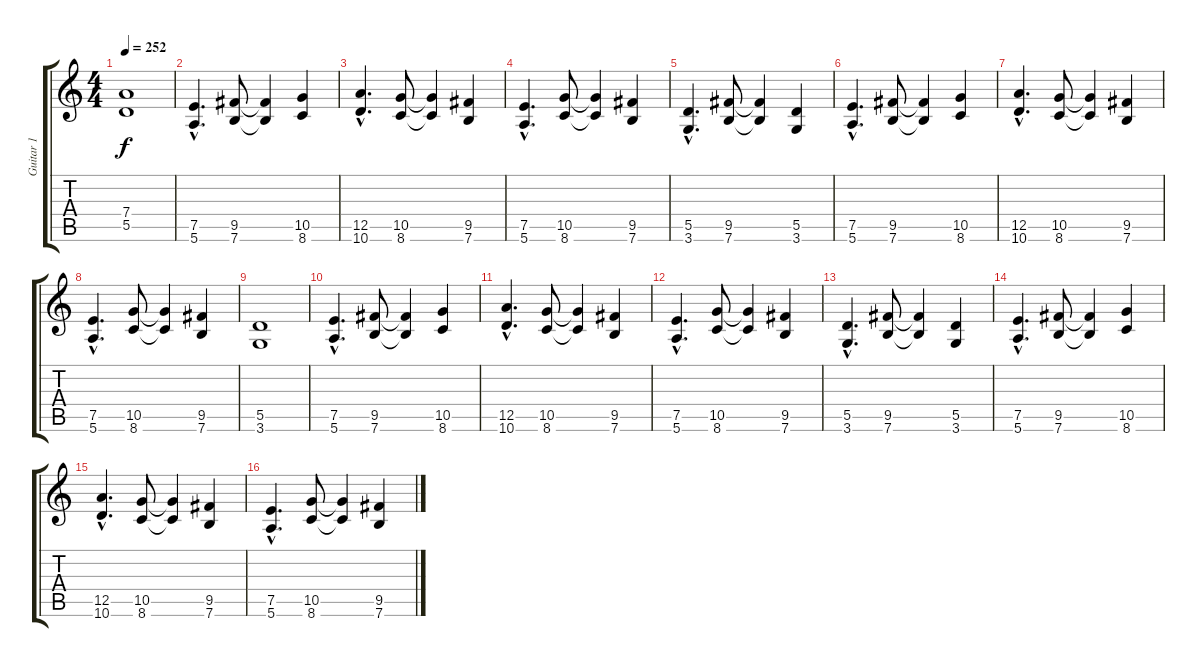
\track ("Guitar 1" "Guitar 1") {instrument distortionguitar}
\staff {score tabs}
\tuning (E4 B3 G3 D3 A2 E2) {hide}
\ts (4 4)
\tempo 252
\clef g2
\ks c
(7.4 5.5).1{dy f} |
(7.5{hac} 5.6{hac}).4{d} (9.5 7.6).8 (9.5{t} 7.6{t}).4 (10.5 8.6).4 |
(12.5{hac} 10.6{hac}).4{d} (10.5 8.6).8 (10.5{t} 8.6{t}).4 (9.5 7.6).4 |
(7.5{hac} 5.6{hac}).4{d} (10.5 8.6).8 (10.5{t} 8.6{t}).4 (9.5 7.6).4 |
(5.5{hac} 3.6{hac}).4{d} (9.5 7.6).8 (9.5{t} 7.6{t}).4 (5.5 3.6).4 |
(7.5{hac} 5.6{hac}).4{d} (9.5 7.6).8 (9.5{t} 7.6{t}).4 (10.5 8.6).4 |
(12.5{hac} 10.6{hac}).4{d} (10.5 8.6).8 (10.5{t} 8.6{t}).4 (9.5 7.6).4 |
(7.5{hac} 5.6{hac}).4{d} (10.5 8.6).8 (10.5{t} 8.6{t}).4 (9.5 7.6).4 |
(5.5 3.6).1 |
(7.5{hac} 5.6{hac}).4{d} (9.5 7.6).8 (9.5{t} 7.6{t}).4 (10.5 8.6).4 |
(12.5{hac} 10.6{hac}).4{d} (10.5 8.6).8 (10.5{t} 8.6{t}).4 (9.5 7.6).4 |
(7.5{hac} 5.6{hac}).4{d} (10.5 8.6).8 (10.5{t} 8.6{t}).4 (9.5 7.6).4 |
(5.5{hac} 3.6{hac}).4{d} (9.5 7.6).8 (9.5{t} 7.6{t}).4 (5.5 3.6).4 |
(7.5{hac} 5.6{hac}).4{d} (9.5 7.6).8 (9.5{t} 7.6{t}).4 (10.5 8.6).4 |
(12.5{hac} 10.6{hac}).4{d} (10.5 8.6).8 (10.5{t} 8.6{t}).4 (9.5 7.6).4 |
(7.5{hac} 5.6{hac}).4{d} (10.5 8.6).8 (10.5{t} 8.6{t}).4 (9.5 7.6).4
